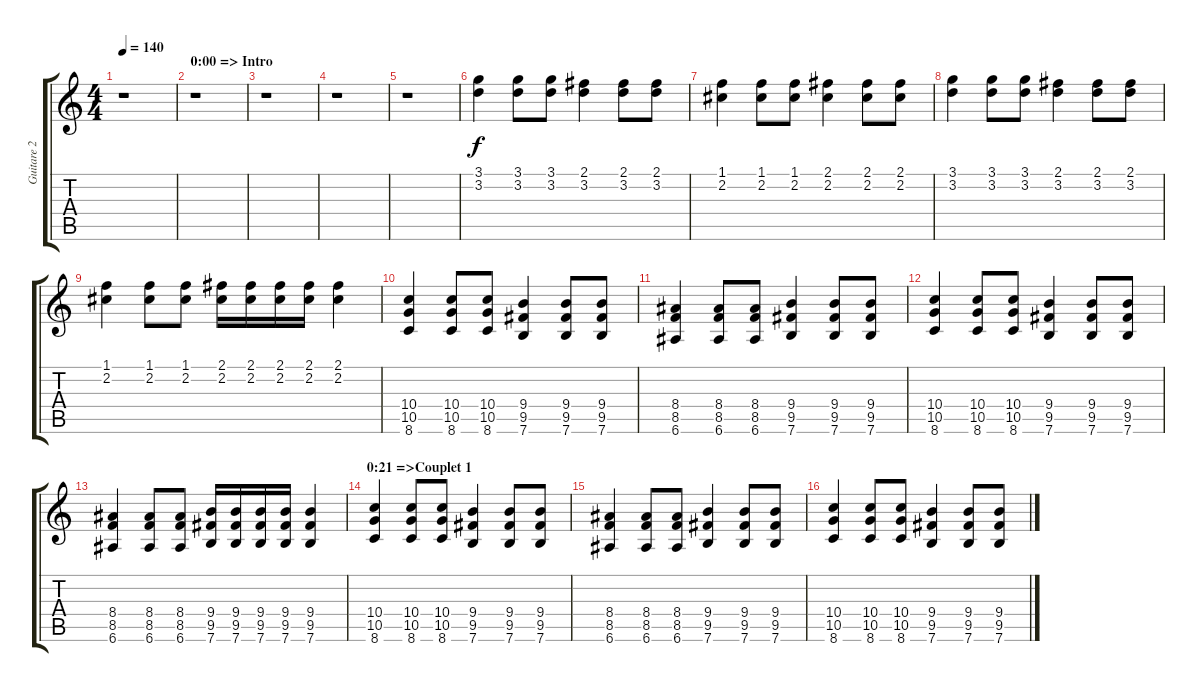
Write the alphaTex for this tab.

\track ("Guitare 2" "Guitare 2") {instrument overdrivenguitar}
\staff {score tabs}
\tuning (E4 B3 G3 D3 A2 E2) {hide}
\ts (4 4)
\tempo 140
\clef g2
\ks c
r.1{dy f instrument overdrivenguitar} |
\section ("" "0:00 => Intro")
r.1 |
r.1 |
r.1 |
r.1 |
(3.1 3.2).4 (3.1 3.2).8 (3.1 3.2).8 (2.1 3.2).4 (2.1 3.2).8 (2.1 3.2).8 |
(1.1 2.2).4 (1.1 2.2).8 (1.1 2.2).8 (2.1 2.2).4 (2.1 2.2).8 (2.1 2.2).8 |
(3.1 3.2).4 (3.1 3.2).8 (3.1 3.2).8 (2.1 3.2).4 (2.1 3.2).8 (2.1 3.2).8 |
(1.1 2.2).4 (1.1 2.2).8 (1.1 2.2).8 (2.1 2.2).16 (2.1 2.2).16 (2.1 2.2).16 (2.1 2.2).16 (2.1 2.2).4 |
(10.4 10.5 8.6).4 (10.4 10.5 8.6).8 (10.4 10.5 8.6).8 (9.4 9.5 7.6).4 (9.4 9.5 7.6).8 (9.4 9.5 7.6).8 |
(8.4 8.5 6.6).4 (8.4 8.5 6.6).8 (8.4 8.5 6.6).8 (9.4 9.5 7.6).4 (9.4 9.5 7.6).8 (9.4 9.5 7.6).8 |
(10.4 10.5 8.6).4 (10.4 10.5 8.6).8 (10.4 10.5 8.6).8 (9.4 9.5 7.6).4 (9.4 9.5 7.6).8 (9.4 9.5 7.6).8 |
(8.4 8.5 6.6).4 (8.4 8.5 6.6).8 (8.4 8.5 6.6).8 (9.4 9.5 7.6).16 (9.4 9.5 7.6).16 (9.4 9.5 7.6).16 (9.4 9.5 7.6).16 (9.4 9.5 7.6).4 |
\section ("" "0:21 =>Couplet 1")
(10.4 10.5 8.6).4 (10.4 10.5 8.6).8 (10.4 10.5 8.6).8 (9.4 9.5 7.6).4 (9.4 9.5 7.6).8 (9.4 9.5 7.6).8 |
(8.4 8.5 6.6).4 (8.4 8.5 6.6).8 (8.4 8.5 6.6).8 (9.4 9.5 7.6).4 (9.4 9.5 7.6).8 (9.4 9.5 7.6).8 |
(10.4 10.5 8.6).4 (10.4 10.5 8.6).8 (10.4 10.5 8.6).8 (9.4 9.5 7.6).4 (9.4 9.5 7.6).8 (9.4 9.5 7.6).8
